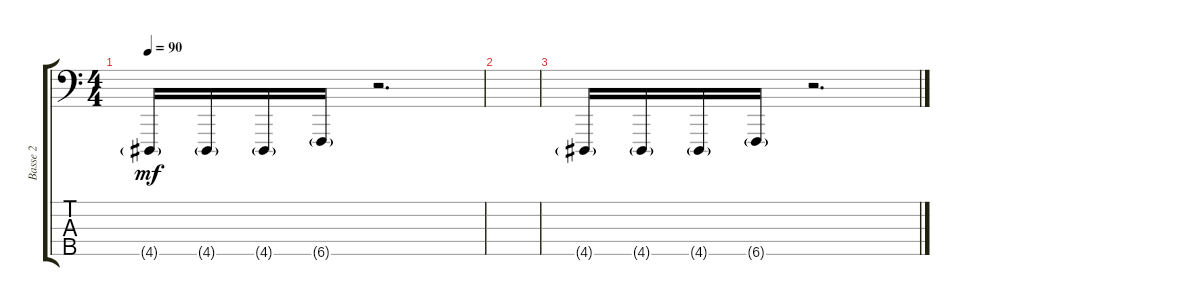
\track ("Basse 2" "Basse 2") {instrument lead8bassandlead}
\staff {score tabs}
\tuning (G2 D2 A1 E1 B0) {hide}
\ts (4 4)
\tempo 90
\clef f4
\ks c
4.5{g}.16{dy mf} 4.5{g}.16 4.5{g}.16 6.5{g}.16 r.2{d} |
|
4.5{g}.16 4.5{g}.16 4.5{g}.16 6.5{g}.16 r.2{d}
